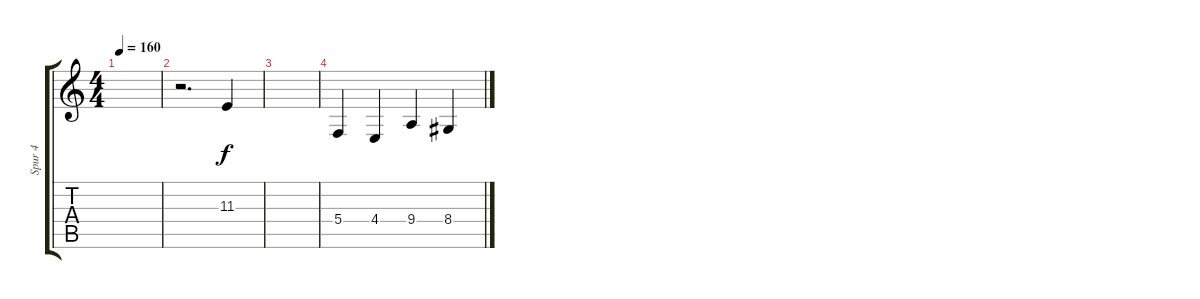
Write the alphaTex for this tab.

\track ("Spur 4" "Spur 4") {instrument trombone}
\staff {score tabs}
\tuning (D4 A3 F3 C3 G2 D2) {hide}
\ts (4 4)
\tempo 160
\clef g2
\ks c
|
r.2{d} 11.3.4 |
|
5.4.4 4.4.4 9.4.4 8.4.4
